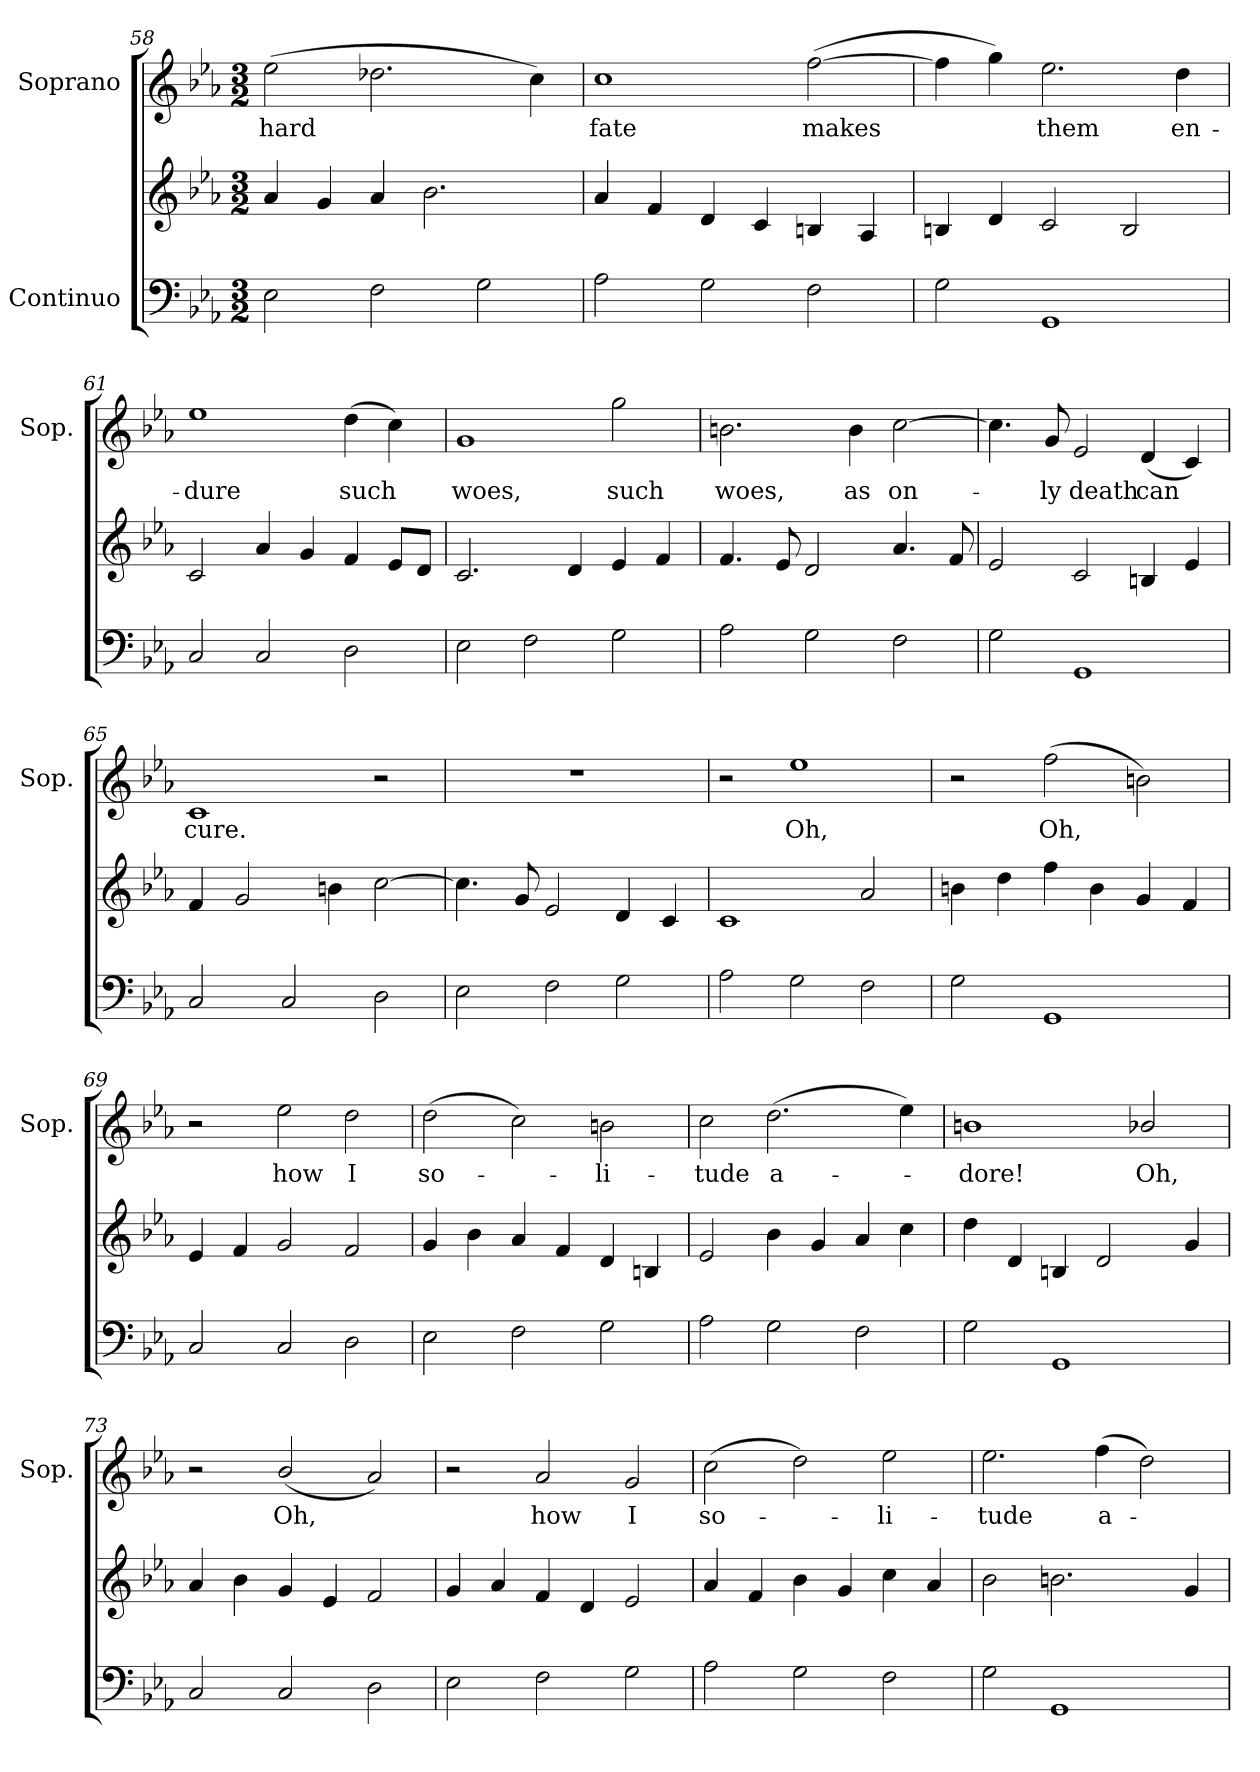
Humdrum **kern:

**kern	**kern	**kern	**text
*part2	*part2	*part1	*part1
*staff3	*staff2	*staff1	*staff1
*I"Continuo	*	*I"Soprano	*
*	*	*I'Sop.	*
*clefF4	*clefG2	*clefG2	*
*k[b-e-a-]	*k[b-e-a-]	*k[b-e-a-]	*
*M3/2	*M3/2	*M3/2	*
=58	=58	=58	=58
!	!	!	!LO:LY:b
2E-\	4a-/	(>2ee-\	hard
.	4g/	.	.
2F\	4a-/	2.dd-X\	.
.	2.b-\	.	.
2G\	.	.	.
.	.	4cc\)	.
=59	=59	=59	=59
!	!	!	!LO:LY:b
2A-\	4a-/	1cc	fate
.	4f/	.	.
2G\	4d/	.	.
.	4c/	.	.
!	!	!	!LO:LY:b
2F\	4Bn/	(>[2ff\	makes
.	4A-/	.	.
=60	=60	=60	=60
2G\	4Bn/	4ff\]	.
.	4d/	4gg\)	.
!	!	!	!LO:LY:b
1GG	2c/	2.ee-\	them
.	2B/	.	.
!	!	!	!LO:LY:b
.	.	4dd\	en-
!!LO:LB:g=z
=61	=61	=61	=61
!	!	!	!LO:LY:b
2C/	2c/	1ee-	-dure
2C/	4a-/	.	.
.	4g/	.	.
!	!	!	!LO:LY:b
2D\	4f/	(>4dd\	such
.	8e-/L	4cc\)	.
.	8d/J	.	.
=62	=62	=62	=62
!	!	!	!LO:LY:b
2E-\	2.c/	1g	woes,
2F\	.	.	.
.	4d/	.	.
!	!	!	!LO:LY:b
2G\	4e-/	2gg\	such
.	4f/	.	.
=63	=63	=63	=63
!	!	!	!LO:LY:b
2A-\	4.f/	2.bn\	woes,
.	8e-/	.	.
2G\	2d/	.	.
!	!	!	!LO:LY:b
.	.	4b\	as
!	!	!	!LO:LY:b
2F\	4.a-/	[2cc\	-on-
.	8f/	.	.
=64	=64	=64	=64
2G\	2e-/	4.cc\]	.
!	!	!	!LO:LY:b
.	.	8g/	-ly
!	!	!	!LO:LY:b
1GG	2c/	2e-/	death
!	!	!	!LO:LY:b
.	4Bn/	(<4d/	can
.	4e-/	4c/)	.
=65	=65	=65	=65
!	!	!	!LO:LY:b
2C/	4f/	1c	cure.
.	2g/	.	.
2C/	.	.	.
.	4bn\	.	.
2D\	[2cc\	2r	.
!!LO:PB:g=z
=66	=66	=66	=66
2E-\	4.cc\]	1.r	.
.	8g/	.	.
2F\	2e-/	.	.
2G\	4d/	.	.
.	4c/	.	.
=67	=67	=67	=67
2A-\	1c	2r	.
!	!	!	!LO:LY:b
2G\	.	1ee-	Oh,
2F\	2a-/	.	.
=68	=68	=68	=68
2G\	4bni\	2r	.
.	4dd\	.	.
!	!	!	!LO:LY:b
1GG	4ff\	(>2ff\	Oh,
.	4b\	.	.
.	4g/	2bn\)	.
.	4f/	.	.
=69	=69	=69	=69
2C/	4e-/	2r	.
.	4f/	.	.
!	!	!	!LO:LY:b
2C/	2g/	2ee-\	how
!	!	!	!LO:LY:b
2D\	2f/	2dd\	I
=70	=70	=70	=70
!	!	!	!LO:LY:b
2E-\	4g/	(>2dd\	-so-
.	4b-\	.	.
2F\	4a-/	2cc\)	.
.	4f/	.	.
!	!	!	!LO:LY:b
2G\	4d/	2bn\	-li-
.	4Bn/	.	.
=71	=71	=71	=71
!	!	!	!LO:LY:b
2A-\	2e-/	2cc\	-tude
!	!	!	!LO:LY:b
2G\	4b-\	(>2.dd\	-a-
.	4g/	.	.
2F\	4a-/	.	.
.	4cc\	4ee-\)	.
!!LO:LB:g=z
=72	=72	=72	=72
!	!	!	!LO:LY:b
2G\	4dd\	1bn	-dore!
.	4d/	.	.
1GG	4Bn/	.	.
.	2d/	.	.
!	!	!	!LO:LY:b
.	.	2b-X/	Oh,
.	4g/	.	.
=73	=73	=73	=73
2C/	4a-/	2r	.
.	4b-\	.	.
!	!	!	!LO:LY:b
2C/	4g/	(<2b-/	Oh,
.	4e-/	.	.
2D\	2f/	2a-/)	.
=74	=74	=74	=74
2E-\	4g/	2r	.
.	4a-/	.	.
!	!	!	!LO:LY:b
2F\	4f/	2a-/	how
.	4d/	.	.
!	!	!	!LO:LY:b
2G\	2e-/	2g/	I
=75	=75	=75	=75
!	!	!	!LO:LY:b
2A-\	4a-/	(>2cc\	-so-
.	4f/	.	.
2G\	4b-\	2dd\)	.
.	4g/	.	.
!	!	!	!LO:LY:b
2F\	4cc\	2ee-\	-li-
.	4a-/	.	.
=76	=76	=76	=76
!	!	!	!LO:LY:b
2G\	2b-\	2.ee-\	-tude
1GG	2.bn\	.	.
!	!	!	!LO:LY:b
.	.	(>4ff\	-a-
.	.	2dd\)	.
.	4g/	.	.
=	=	=	=
*-	*-	*-	*-
